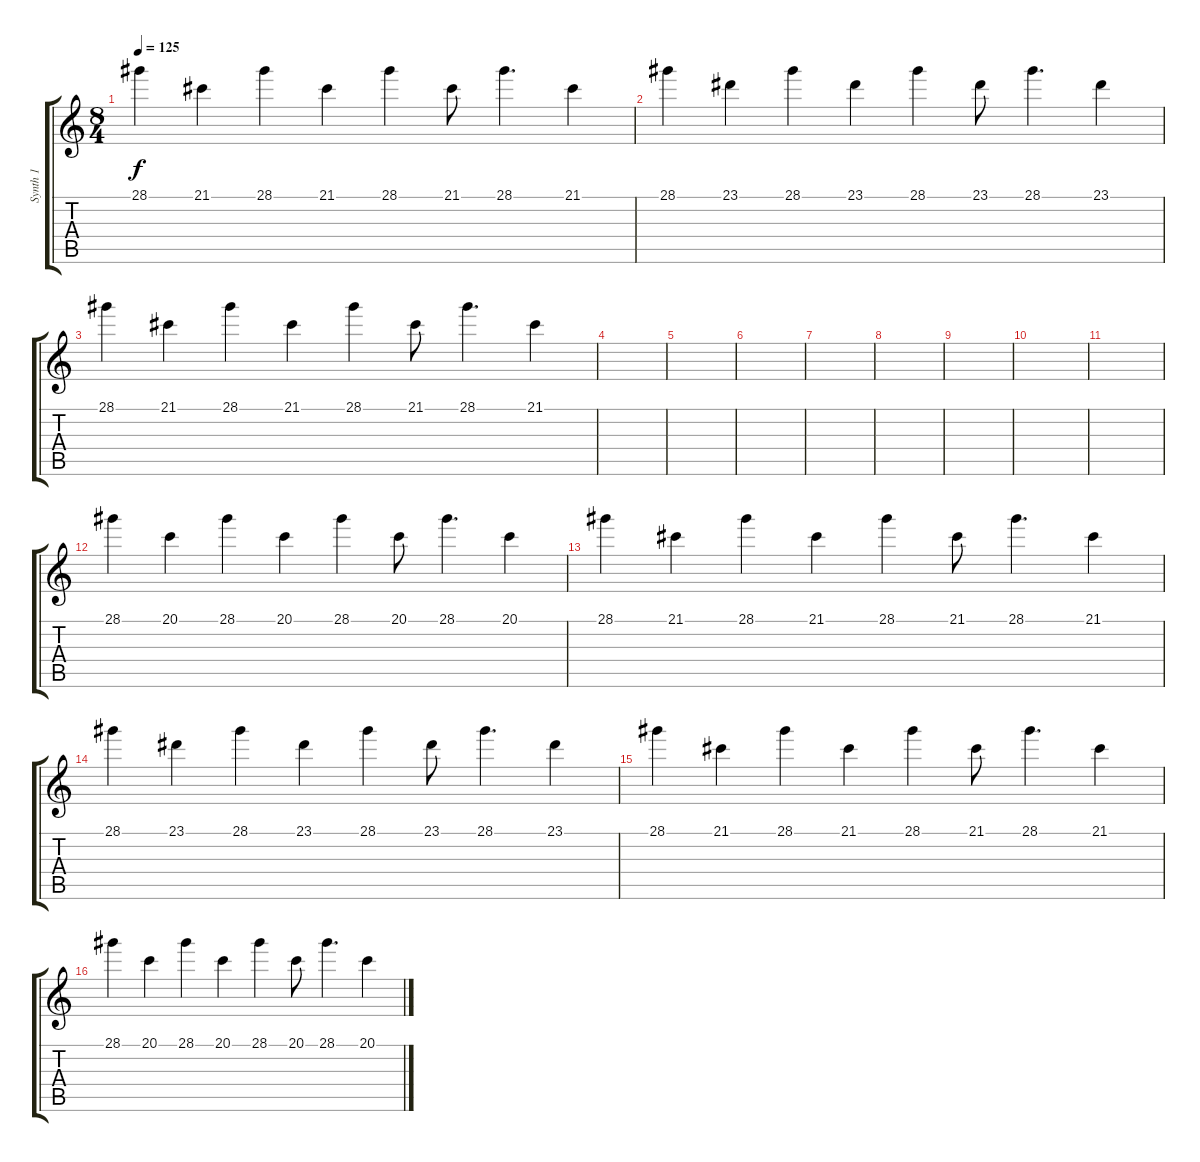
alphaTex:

\track ("Synth 1" "Synth 1") {instrument fx3crystal}
\staff {score tabs}
\tuning (E4 B3 G3 D3 A2 G3) {hide}
\ts (8 4)
\tempo 125
\clef g2
\ks c
28.1.4{dy f} 21.1.4 28.1.4 21.1.4 28.1.4 21.1.8 28.1.4{d} 21.1.4 |
28.1.4 23.1.4 28.1.4 23.1.4 28.1.4 23.1.8 28.1.4{d} 23.1.4 |
28.1.4 21.1.4 28.1.4 21.1.4 28.1.4 21.1.8 28.1.4{d} 21.1.4 |
|
|
|
|
|
|
|
|
28.1.4 20.1.4 28.1.4 20.1.4 28.1.4 20.1.8 28.1.4{d} 20.1.4 |
28.1.4 21.1.4 28.1.4 21.1.4 28.1.4 21.1.8 28.1.4{d} 21.1.4 |
28.1.4 23.1.4 28.1.4 23.1.4 28.1.4 23.1.8 28.1.4{d} 23.1.4 |
28.1.4 21.1.4 28.1.4 21.1.4 28.1.4 21.1.8 28.1.4{d} 21.1.4 |
28.1.4 20.1.4 28.1.4 20.1.4 28.1.4 20.1.8 28.1.4{d} 20.1.4
